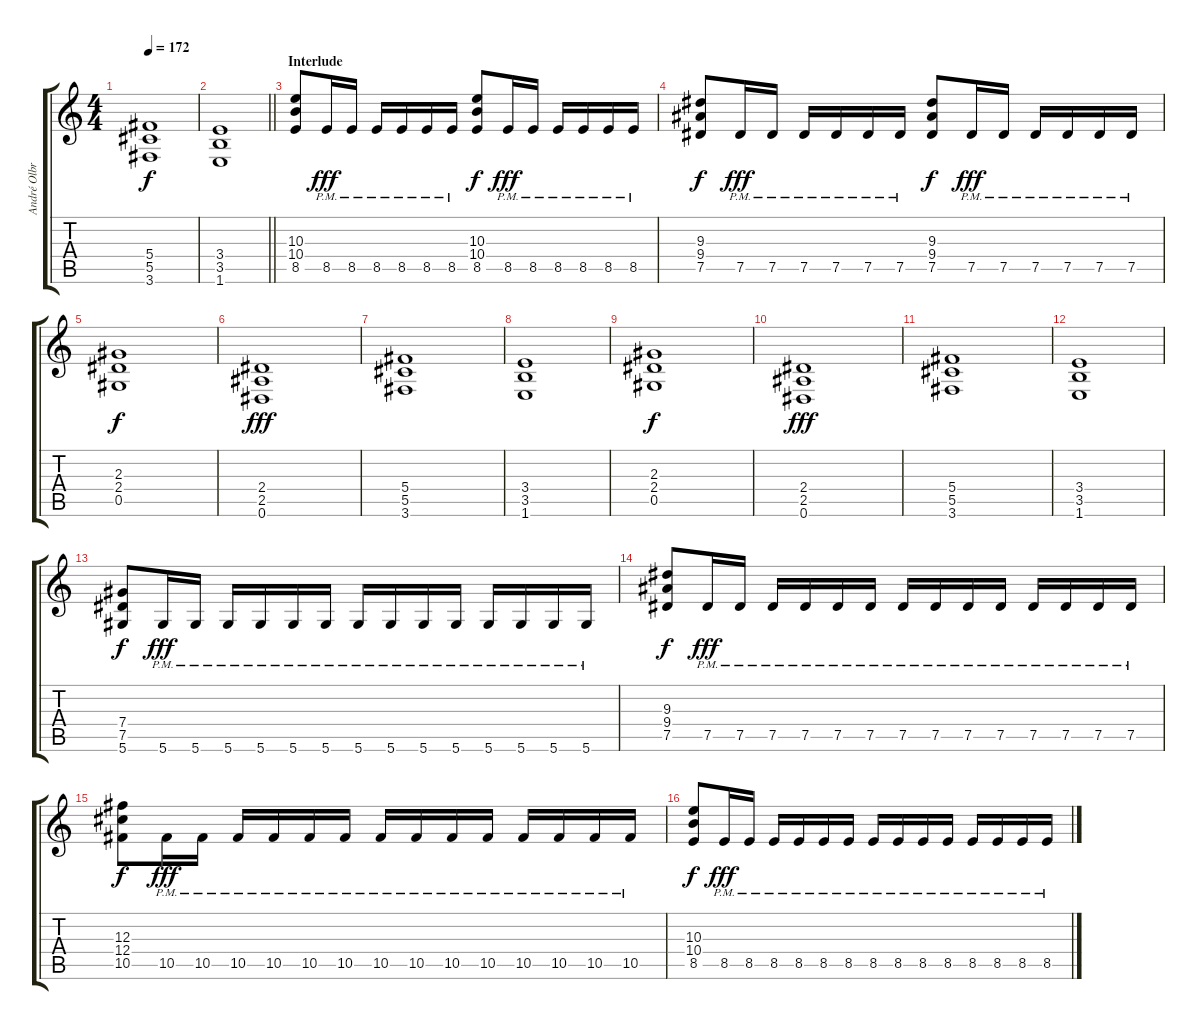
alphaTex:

\track ("André Olbrich" "André Olbr") {instrument overdrivenguitar}
\staff {score tabs}
\tuning (Eb4 Bb3 Gb3 Db3 Ab2 Eb2) {hide}
\ts (4 4)
\tempo 172
\clef g2
\ks c
(5.4 5.5 3.6).1{dy f} |
\barLineRight lightlight
(3.4 3.5 1.6).1 |
\section ("" "Interlude")
(10.3 10.4 8.5).8 8.5{pm}.16{dy fff} 8.5{pm}.16 8.5{pm}.16 8.5{pm}.16 8.5{pm}.16 8.5{pm}.16 (10.3 10.4 8.5).8{dy f} 8.5{pm}.16{dy fff} 8.5{pm}.16 8.5{pm}.16 8.5{pm}.16 8.5{pm}.16 8.5{pm}.16 |
(9.3 9.4 7.5).8{dy f} 7.5{pm}.16{dy fff} 7.5{pm}.16 7.5{pm}.16 7.5{pm}.16 7.5{pm}.16 7.5{pm}.16 (9.3 9.4 7.5).8{dy f} 7.5{pm}.16{dy fff} 7.5{pm}.16 7.5{pm}.16 7.5{pm}.16 7.5{pm}.16 7.5{pm}.16 |
(2.3 2.4 0.5).1{dy f} |
(2.4 2.5 0.6).1{dy fff} |
(5.4 5.5 3.6).1 |
(3.4 3.5 1.6).1 |
(2.3 2.4 0.5).1{dy f} |
(2.4 2.5 0.6).1{dy fff} |
(5.4 5.5 3.6).1 |
(3.4 3.5 1.6).1 |
(7.4 7.5 5.6).8{dy f} 5.6{pm}.16{dy fff} 5.6{pm}.16 5.6{pm}.16 5.6{pm}.16 5.6{pm}.16 5.6{pm}.16 5.6{pm}.16 5.6{pm}.16 5.6{pm}.16 5.6{pm}.16 5.6{pm}.16 5.6{pm}.16 5.6{pm}.16 5.6{pm}.16 |
(9.3 9.4 7.5).8{dy f} 7.5{pm}.16{dy fff} 7.5{pm}.16 7.5{pm}.16 7.5{pm}.16 7.5{pm}.16 7.5{pm}.16 7.5{pm}.16 7.5{pm}.16 7.5{pm}.16 7.5{pm}.16 7.5{pm}.16 7.5{pm}.16 7.5{pm}.16 7.5{pm}.16 |
(12.3 12.4 10.5).8{dy f} 10.5{pm}.16{dy fff} 10.5{pm}.16 10.5{pm}.16 10.5{pm}.16 10.5{pm}.16 10.5{pm}.16 10.5{pm}.16 10.5{pm}.16 10.5{pm}.16 10.5{pm}.16 10.5{pm}.16 10.5{pm}.16 10.5{pm}.16 10.5{pm}.16 |
(10.3 10.4 8.5).8{dy f} 8.5{pm}.16{dy fff} 8.5{pm}.16 8.5{pm}.16 8.5{pm}.16 8.5{pm}.16 8.5{pm}.16 8.5{pm}.16 8.5{pm}.16 8.5{pm}.16 8.5{pm}.16 8.5{pm}.16 8.5{pm}.16 8.5{pm}.16 8.5{pm}.16
